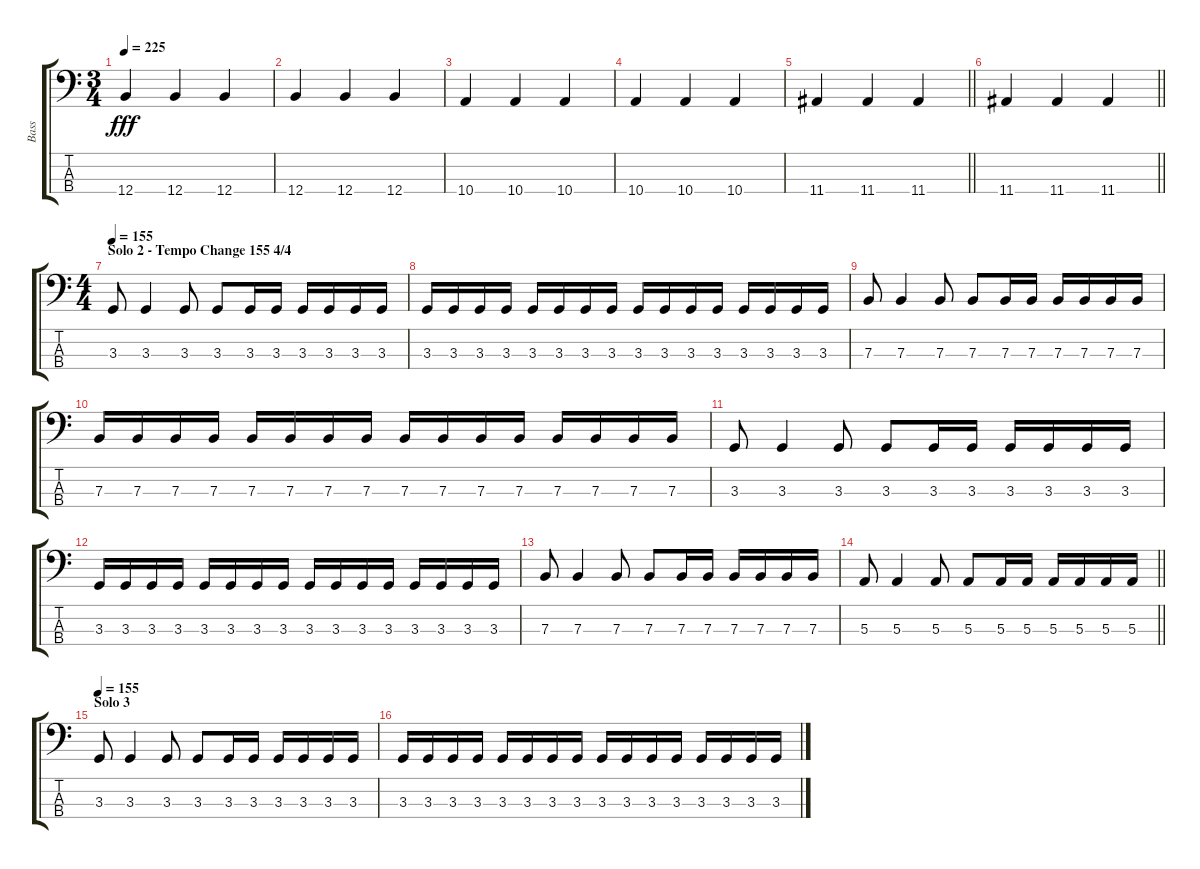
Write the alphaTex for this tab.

\track ("Bass" "Bass") {instrument electricbassfinger}
\staff {score tabs}
\tuning (D2 A1 E1 B0) {hide}
\ts (3 4)
\tempo 225
\clef f4
\ks c
12.4.4{dy fff} 12.4.4 12.4.4 |
12.4.4 12.4.4 12.4.4 |
10.4.4 10.4.4 10.4.4 |
10.4.4 10.4.4 10.4.4 |
\barLineRight lightlight
11.4.4 11.4.4 11.4.4 |
\barLineRight lightlight
11.4.4 11.4.4 11.4.4 |
\ts (4 4)
\section ("" "Solo 2 - Tempo Change 155 4/4")
\tempo 155
3.3.8 3.3.4 3.3.8 3.3.8 3.3.16 3.3.16 3.3.16 3.3.16 3.3.16 3.3.16 |
3.3.16 3.3.16 3.3.16 3.3.16 3.3.16 3.3.16 3.3.16 3.3.16 3.3.16 3.3.16 3.3.16 3.3.16 3.3.16 3.3.16 3.3.16 3.3.16 |
7.3.8 7.3.4 7.3.8 7.3.8 7.3.16 7.3.16 7.3.16 7.3.16 7.3.16 7.3.16 |
7.3.16 7.3.16 7.3.16 7.3.16 7.3.16 7.3.16 7.3.16 7.3.16 7.3.16 7.3.16 7.3.16 7.3.16 7.3.16 7.3.16 7.3.16 7.3.16 |
3.3.8 3.3.4 3.3.8 3.3.8 3.3.16 3.3.16 3.3.16 3.3.16 3.3.16 3.3.16 |
3.3.16 3.3.16 3.3.16 3.3.16 3.3.16 3.3.16 3.3.16 3.3.16 3.3.16 3.3.16 3.3.16 3.3.16 3.3.16 3.3.16 3.3.16 3.3.16 |
7.3.8 7.3.4 7.3.8 7.3.8 7.3.16 7.3.16 7.3.16 7.3.16 7.3.16 7.3.16 |
\barLineRight lightlight
5.3.8 5.3.4 5.3.8 5.3.8 5.3.16 5.3.16 5.3.16 5.3.16 5.3.16 5.3.16 |
\section ("" "Solo 3")
\tempo 155
3.3.8 3.3.4 3.3.8 3.3.8 3.3.16 3.3.16 3.3.16 3.3.16 3.3.16 3.3.16 |
3.3.16 3.3.16 3.3.16 3.3.16 3.3.16 3.3.16 3.3.16 3.3.16 3.3.16 3.3.16 3.3.16 3.3.16 3.3.16 3.3.16 3.3.16 3.3.16
